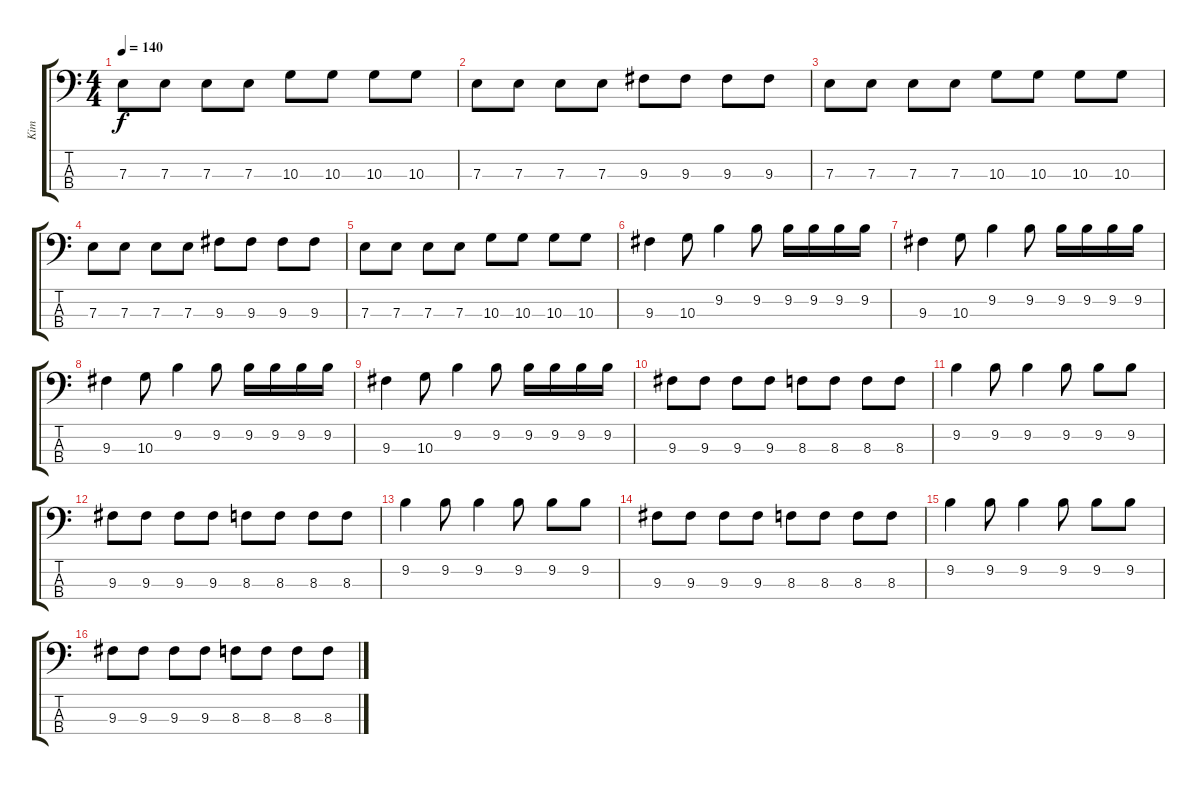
\track ("Kim" "Kim") {instrument electricbasspick}
\staff {score tabs}
\tuning (G2 D2 A1 E1) {hide}
\ts (4 4)
\tempo 140
\clef f4
\ks c
7.3.8{dy f} 7.3.8 7.3.8 7.3.8 10.3.8 10.3.8 10.3.8 10.3.8 |
7.3.8 7.3.8 7.3.8 7.3.8 9.3.8 9.3.8 9.3.8 9.3.8 |
7.3.8 7.3.8 7.3.8 7.3.8 10.3.8 10.3.8 10.3.8 10.3.8 |
7.3.8 7.3.8 7.3.8 7.3.8 9.3.8 9.3.8 9.3.8 9.3.8 |
7.3.8 7.3.8 7.3.8 7.3.8 10.3.8 10.3.8 10.3.8 10.3.8 |
9.3.4 10.3.8 9.2.4 9.2.8 9.2.16 9.2.16 9.2.16 9.2.16 |
9.3.4 10.3.8 9.2.4 9.2.8 9.2.16 9.2.16 9.2.16 9.2.16 |
9.3.4 10.3.8 9.2.4 9.2.8 9.2.16 9.2.16 9.2.16 9.2.16 |
9.3.4 10.3.8 9.2.4 9.2.8 9.2.16 9.2.16 9.2.16 9.2.16 |
9.3.8 9.3.8 9.3.8 9.3.8 8.3.8 8.3.8 8.3.8 8.3.8 |
9.2.4 9.2.8 9.2.4 9.2.8 9.2.8 9.2.8 |
9.3.8 9.3.8 9.3.8 9.3.8 8.3.8 8.3.8 8.3.8 8.3.8 |
9.2.4 9.2.8 9.2.4 9.2.8 9.2.8 9.2.8 |
9.3.8 9.3.8 9.3.8 9.3.8 8.3.8 8.3.8 8.3.8 8.3.8 |
9.2.4 9.2.8 9.2.4 9.2.8 9.2.8 9.2.8 |
9.3.8 9.3.8 9.3.8 9.3.8 8.3.8 8.3.8 8.3.8 8.3.8
